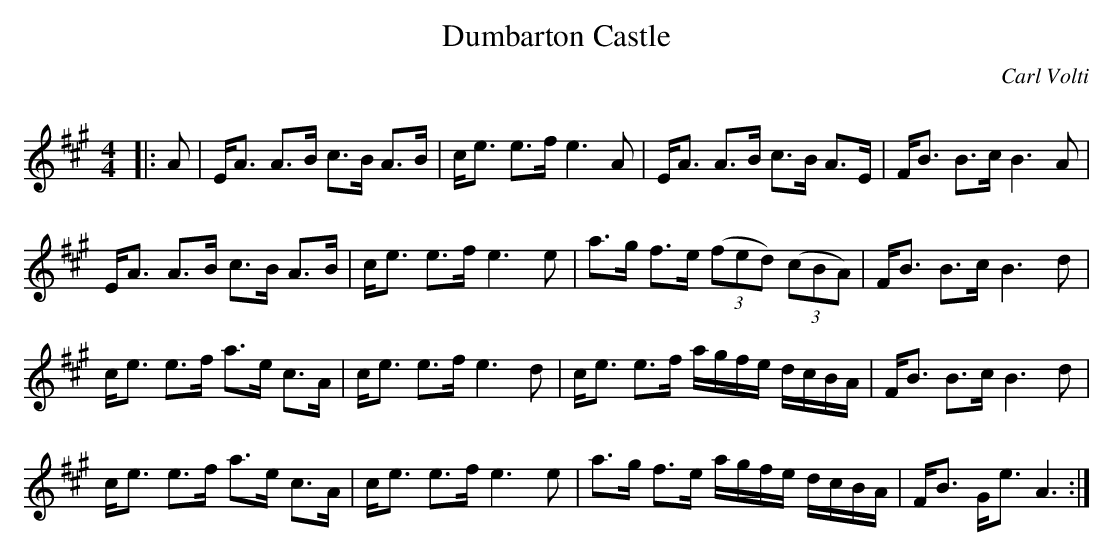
X:1
T: Dumbarton Castle
C:Carl Volti
Q: 128
K:A
M:4/4
L:1/16
|:A2|EA3 A3B c3B A3B|ce3 e3f e6A2|EA3 A3B c3B A3E|FB3 B3c B6A2|
EA3 A3B c3B A3B|ce3 e3f e6e2|a3g f3e ((3f2e2d2) ((3c2B2A2) |FB3 B3c B6d2|
ce3 e3f a3e c3A|ce3 e3f e6d2|ce3 e3f agfe dcBA|FB3 B3c B6d2|
ce3 e3f a3e c3A|ce3 e3f e6e2|a3g f3e agfe dcBA|FB3 Ge3 A6:|
